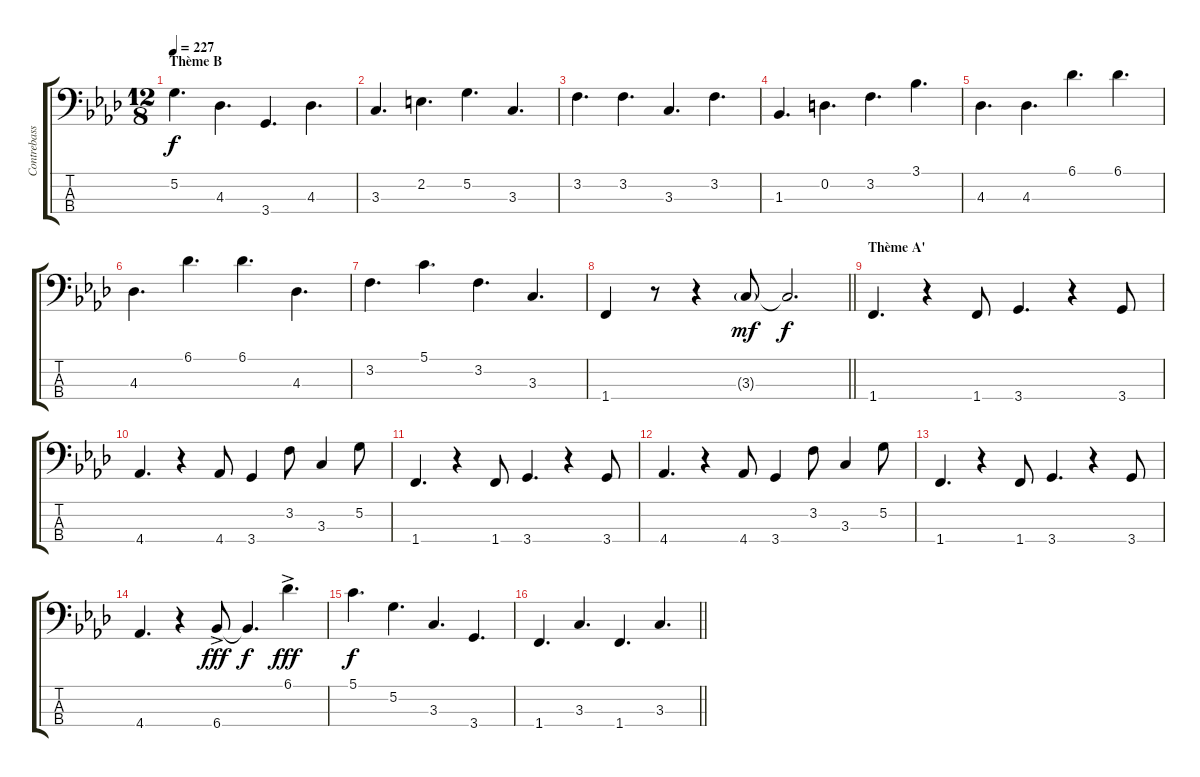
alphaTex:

\track ("Contrebasse" "Contrebass") {instrument acousticbass}
\staff {score tabs}
\tuning (G2 D2 A1 E1) {hide}
\ts (12 8)
\section ("" "Thème B")
\tempo 227
\clef f4
\ks fminor
5.2.4{d dy f volume 11 balance 12 instrument acousticbass} 4.3.4{d} 3.4.4{d} 4.3.4{d} |
3.3.4{d} 2.2.4{d} 5.2.4{d} 3.3.4{d} |
3.2.4{d} 3.2.4{d} 3.3.4{d} 3.2.4{d} |
1.3.4{d} 0.2.4{d} 3.2.4{d} 3.1.4{d} |
4.3.4{d} 4.3.4{d} 6.1.4{d} 6.1.4{d} |
4.3.4{d} 6.1.4{d} 6.1.4{d} 4.3.4{d} |
3.2.4{d} 5.1.4{d} 3.2.4{d} 3.3.4{d} |
\barLineRight lightlight
1.4.4 r.8 r.4 3.3{g}.8{dy mf} 3.3{t}.2{d dy f} |
\section ("" "Thème A'")
1.4.4{d volume 13 balance 12} r.4 1.4.8 3.4.4{d} r.4 3.4.8 |
4.4.4{d} r.4 4.4.8 3.4.4 3.2.8 3.3.4 5.2.8 |
1.4.4{d} r.4 1.4.8 3.4.4{d} r.4 3.4.8 |
4.4.4{d} r.4 4.4.8 3.4.4 3.2.8 3.3.4 5.2.8 |
1.4.4{d} r.4 1.4.8 3.4.4{d} r.4 3.4.8 |
4.4.4{d} r.4 6.4{ac}.8{dy fff} 6.4{t}.4{d dy f} 6.1{ac}.4{d dy fff} |
5.1.4{d dy f} 5.2.4{d} 3.3.4{d} 3.4.4{d} |
\barLineRight lightlight
1.4.4{d} 3.3.4{d} 1.4.4{d} 3.3.4{d}
